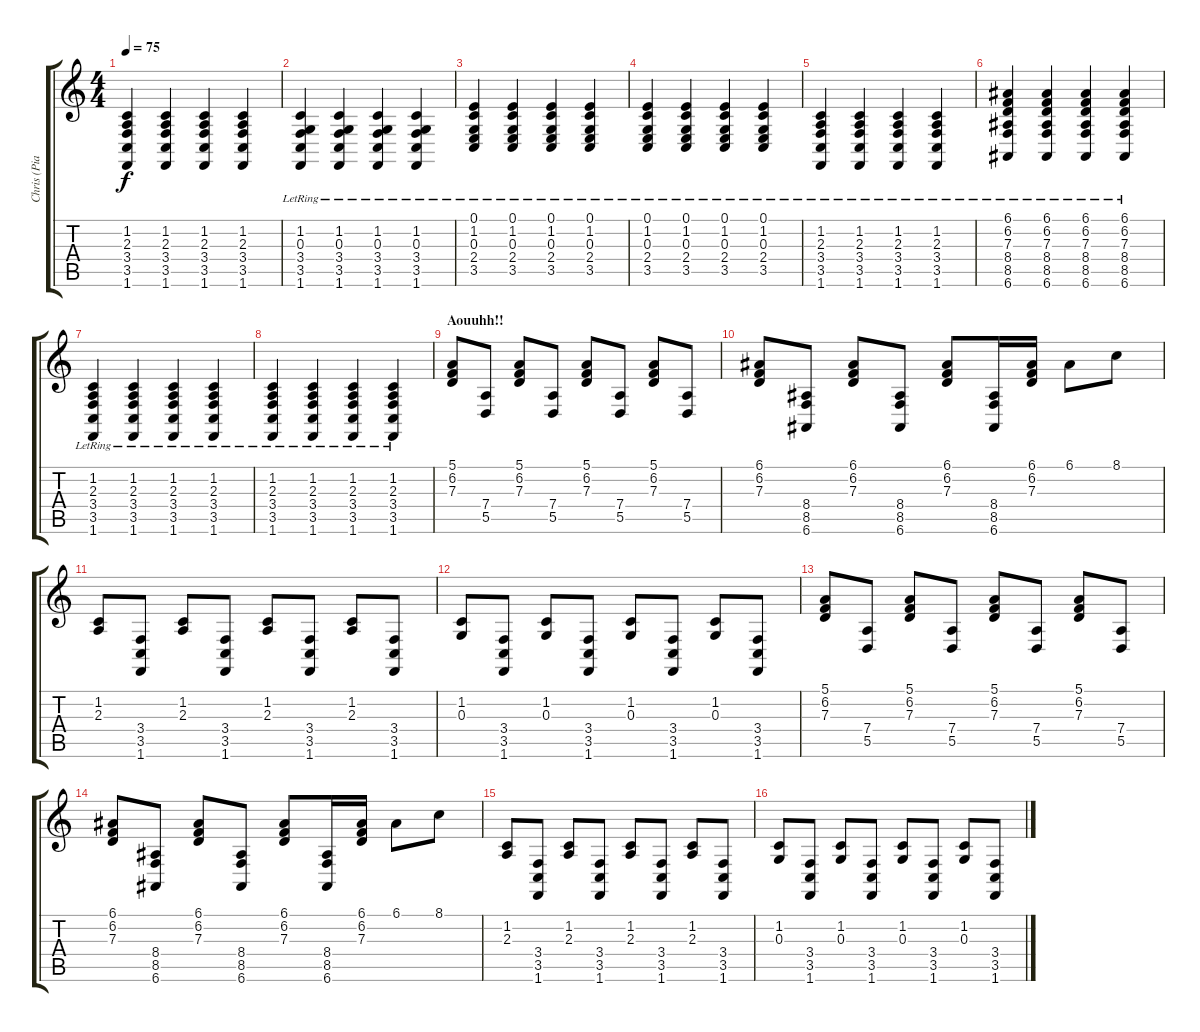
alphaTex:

\track ("Chris (Piano)" "Chris (Pia") {instrument acousticgrandpiano}
\staff {score tabs}
\tuning (E4 B3 G3 D3 A2 E2) {hide}
\ts (4 4)
\tempo 75
\clef g2
\ks c
(1.2 2.3 3.4 3.5 1.6).4{dy f} (1.2 2.3 3.4 3.5 1.6).4 (1.2 2.3 3.4 3.5 1.6).4 (1.2 2.3 3.4 3.5 1.6).4 |
(1.2{lr} 0.3{lr} 3.4{lr} 3.5{lr} 1.6{lr}).4 (1.2{lr} 0.3{lr} 3.4{lr} 3.5{lr} 1.6{lr}).4 (1.2{lr} 0.3{lr} 3.4{lr} 3.5{lr} 1.6{lr}).4 (1.2{lr} 0.3{lr} 3.4{lr} 3.5{lr} 1.6{lr}).4 |
(0.1{lr} 1.2{lr} 0.3{lr} 2.4{lr} 3.5{lr}).4 (0.1{lr} 1.2{lr} 0.3{lr} 2.4{lr} 3.5{lr}).4 (0.1{lr} 1.2{lr} 0.3{lr} 2.4{lr} 3.5{lr}).4 (0.1{lr} 1.2{lr} 0.3{lr} 2.4{lr} 3.5{lr}).4 |
(0.1{lr} 1.2{lr} 0.3{lr} 2.4{lr} 3.5{lr}).4 (0.1{lr} 1.2{lr} 0.3{lr} 2.4{lr} 3.5{lr}).4 (0.1{lr} 1.2{lr} 0.3{lr} 2.4{lr} 3.5{lr}).4 (0.1{lr} 1.2{lr} 0.3{lr} 2.4{lr} 3.5{lr}).4 |
(1.2{lr} 2.3{lr} 3.4{lr} 3.5{lr} 1.6{lr}).4{balance 8} (1.2{lr} 2.3{lr} 3.4{lr} 3.5{lr} 1.6{lr}).4 (1.2{lr} 2.3{lr} 3.4{lr} 3.5{lr} 1.6{lr}).4 (1.2{lr} 2.3{lr} 3.4{lr} 3.5{lr} 1.6{lr}).4 |
(6.1{lr} 6.2{lr} 7.3{lr} 8.4{lr} 8.5{lr} 6.6{lr}).4 (6.1{lr} 6.2{lr} 7.3{lr} 8.4{lr} 8.5{lr} 6.6{lr}).4 (6.1{lr} 6.2{lr} 7.3{lr} 8.4{lr} 8.5{lr} 6.6{lr}).4 (6.1{lr} 6.2{lr} 7.3{lr} 8.4{lr} 8.5{lr} 6.6{lr}).4 |
(1.2{lr} 2.3{lr} 3.4{lr} 3.5{lr} 1.6{lr}).4 (1.2{lr} 2.3{lr} 3.4{lr} 3.5{lr} 1.6{lr}).4 (1.2{lr} 2.3{lr} 3.4{lr} 3.5{lr} 1.6{lr}).4 (1.2{lr} 2.3{lr} 3.4{lr} 3.5{lr} 1.6{lr}).4 |
(1.2{lr} 2.3{lr} 3.4{lr} 3.5{lr} 1.6{lr}).4 (1.2{lr} 2.3{lr} 3.4{lr} 3.5{lr} 1.6{lr}).4 (1.2{lr} 2.3{lr} 3.4{lr} 3.5{lr} 1.6{lr}).4 (1.2{lr} 2.3{lr} 3.4{lr} 3.5{lr} 1.6{lr}).4 |
\section ("" "Aouuhh!!")
(5.1 6.2 7.3).8{volume 13} (7.4 5.5).8 (5.1 6.2 7.3).8 (7.4 5.5).8 (5.1 6.2 7.3).8 (7.4 5.5).8 (5.1 6.2 7.3).8 (7.4 5.5).8 |
(6.1 6.2 7.3).8 (8.4 8.5 6.6).8 (6.1 6.2 7.3).8 (8.4 8.5 6.6).8 (6.1 6.2 7.3).8 (8.4 8.5 6.6).16 (6.1 6.2 7.3).16 6.1.8 8.1.8 |
(1.2 2.3).8 (3.4 3.5 1.6).8 (1.2 2.3).8 (3.4 3.5 1.6).8 (1.2 2.3).8 (3.4 3.5 1.6).8 (1.2 2.3).8 (3.4 3.5 1.6).8 |
(1.2 0.3).8 (3.4 3.5 1.6).8 (1.2 0.3).8 (3.4 3.5 1.6).8 (1.2 0.3).8 (3.4 3.5 1.6).8 (1.2 0.3).8 (3.4 3.5 1.6).8 |
(5.1 6.2 7.3).8 (7.4 5.5).8 (5.1 6.2 7.3).8 (7.4 5.5).8 (5.1 6.2 7.3).8 (7.4 5.5).8 (5.1 6.2 7.3).8 (7.4 5.5).8 |
(6.1 6.2 7.3).8 (8.4 8.5 6.6).8 (6.1 6.2 7.3).8 (8.4 8.5 6.6).8 (6.1 6.2 7.3).8 (8.4 8.5 6.6).16 (6.1 6.2 7.3).16 6.1.8 8.1.8 |
(1.2 2.3).8 (3.4 3.5 1.6).8 (1.2 2.3).8 (3.4 3.5 1.6).8 (1.2 2.3).8 (3.4 3.5 1.6).8 (1.2 2.3).8 (3.4 3.5 1.6).8 |
(1.2 0.3).8 (3.4 3.5 1.6).8 (1.2 0.3).8 (3.4 3.5 1.6).8 (1.2 0.3).8 (3.4 3.5 1.6).8 (1.2 0.3).8 (3.4 3.5 1.6).8
